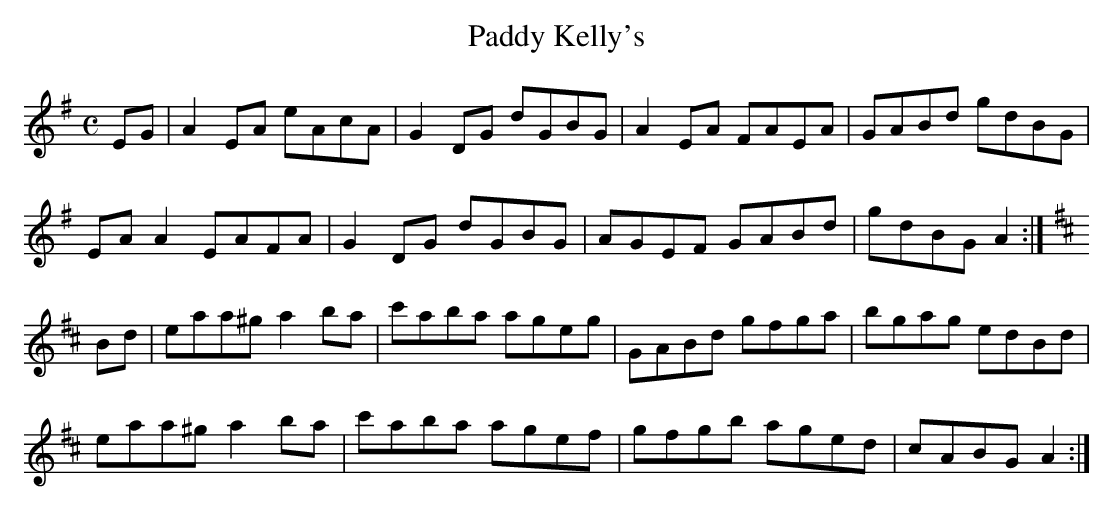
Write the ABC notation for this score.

X:1
T:Paddy Kelly's
M:C
L:1/8
K:A Dorian
EG|A2EA eAcA|G2DG dGBG|A2EA FAEA|GABd gdBG|!
EAA2 EAFA|G2DG dGBG|AGEF GABd|gdBG A2:|!
K:A Mixolydian
Bd|eaa^g a2ba|c'aba ageg|GABd gfga|bgag edBd|!
eaa^g a2ba|c'aba agef|gfgb aged|cABG A2:|!
